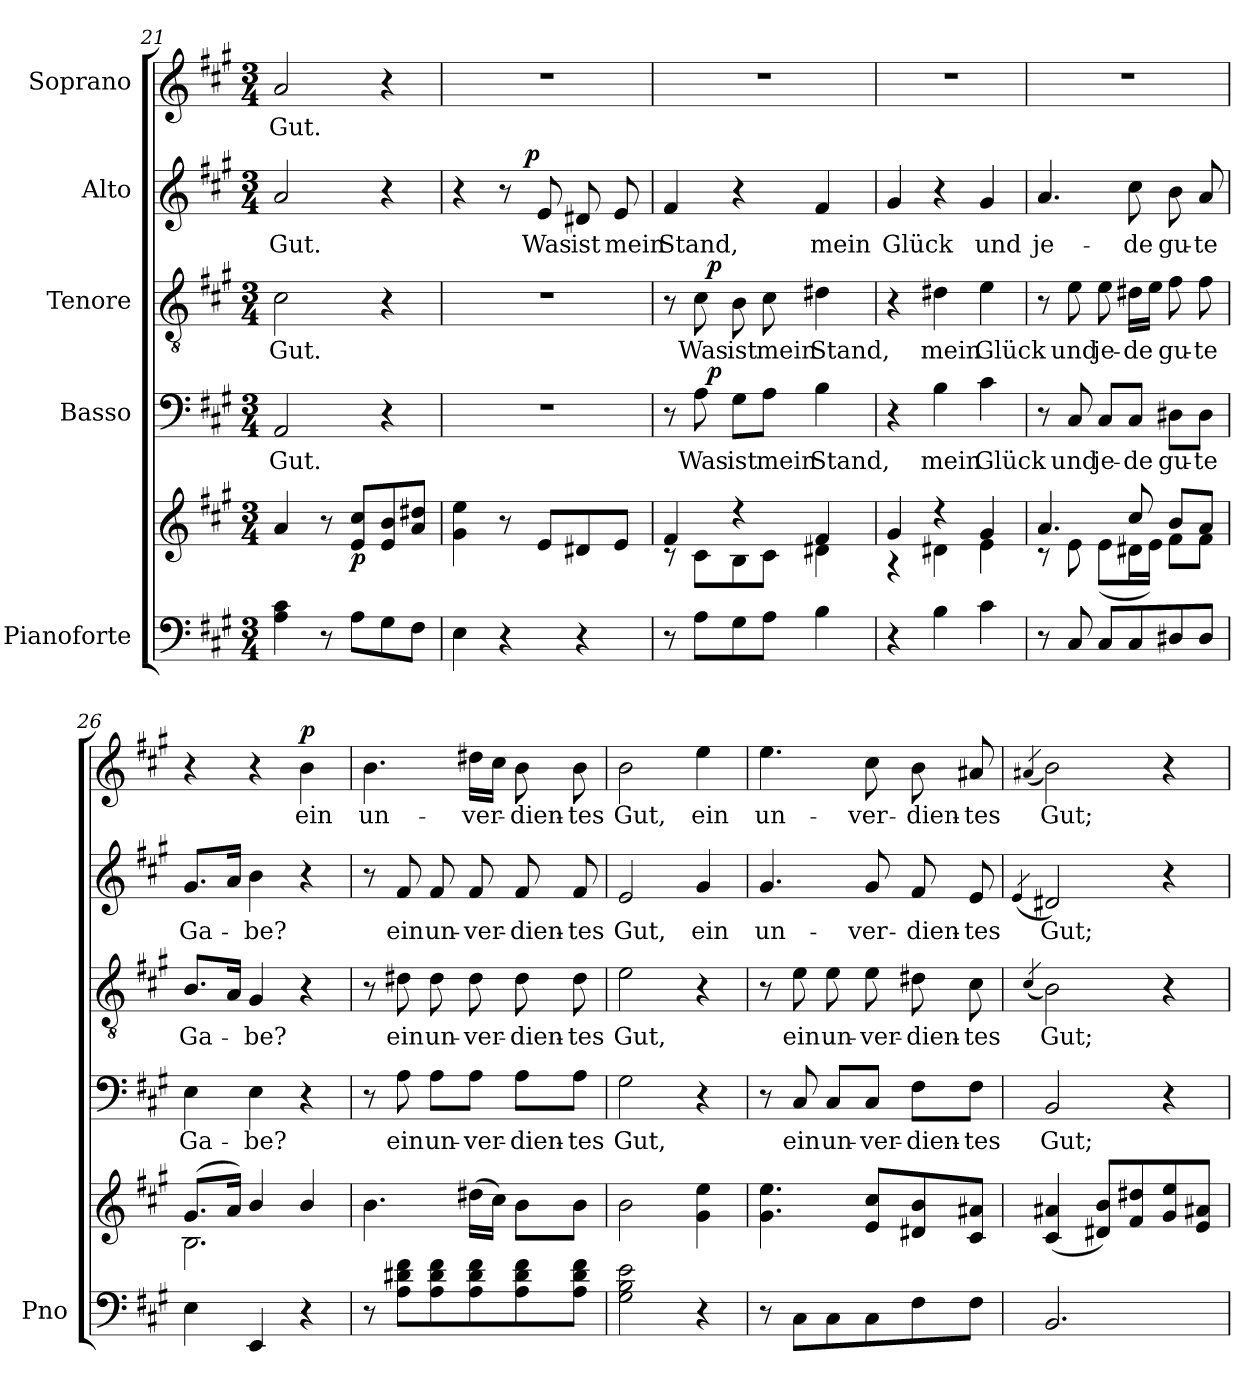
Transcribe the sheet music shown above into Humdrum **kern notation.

**kern	**kern	**dynam	**kern	**text	**dynam	**kern	**text	**dynam	**kern	**text	**dynam	**kern	**text	**dynam
*part5	*part5	*part5	*part4	*part4	*part4	*part3	*part3	*part3	*part2	*part2	*part2	*part1	*part1	*part1
*staff6	*staff5	*staff5/6	*staff4	*staff4	*staff4	*staff3	*staff3	*staff3	*staff2	*staff2	*staff2	*staff1	*staff1	*staff1
*I"Pianoforte	*	*	*I"Basso	*	*	*I"Tenore	*	*	*I"Alto	*	*	*I"Soprano	*	*
*I'Pno	*	*	*	*	*	*	*	*	*	*	*	*	*	*
!!LO:PB:g=z
*clefF4	*clefG2	*	*clefF4	*	*	*clefGv2	*	*	*clefG2	*	*	*clefG2	*	*
*k[f#c#g#]	*k[f#c#g#]	*	*k[f#c#g#]	*	*	*k[f#c#g#]	*	*	*k[f#c#g#]	*	*	*k[f#c#g#]	*	*
*A:	*A:	*	*A:	*	*	*A:	*	*	*A:	*	*	*A:	*	*
*M3/4	*M3/4	*	*M3/4	*	*	*M3/4	*	*	*M3/4	*	*	*M3/4	*	*
=21	=21	=21	=21	=21	=21	=21	=21	=21	=21	=21	=21	=21	=21	=21
!	!	!	!	!LO:LY:b	!	!	!LO:LY:b	!	!	!LO:LY:b	!	!	!LO:LY:b	!
4A\ 4c#\	4a/	.	2AA/	Gut.	.	2c#\	Gut.	.	2a/	Gut.	.	2a/	Gut.	.
8r	8r	.	.	.	.	.	.	.	.	.	.	.	.	.
!	!	!LO:DY:b	!	!	!	!	!	!	!	!	!	!	!	!
8A\L	8e/ 8cc#/L	p	.	.	.	.	.	.	.	.	.	.	.	.
8G#\	8e/ 8b/	.	4r	.	.	4r	.	.	4r	.	.	4r	.	.
8F#\J	8a/ 8dd#X/J	.	.	.	.	.	.	.	.	.	.	.	.	.
=22	=22	=22	=22	=22	=22	=22	=22	=22	=22	=22	=22	=22	=22	=22
!	!	!	!LO:N:vis=1	!	!	!LO:N:vis=1	!	!	!	!	!	!LO:N:vis=1	!	!
*	*	*	*	*	*	*	*	*	*^	*	*	*	*	*
4E\	4g#\ 4ee\	.	2.r	.	.	2.r	.	.	4r	4ryy	.	.	2.r	.	.
4r	8r	.	.	.	.	.	.	.	8r	16.ryy	.	.	.	.	.
!	!	!	!	!	!	!	!	!	!	!	!	!LO:DY:a	!	!	!
.	.	.	.	.	.	.	.	.	.	4ryy	.	p	.	.	.
!	!	!	!	!	!	!	!	!	!	!	!LO:LY:b	!	!	!	!
.	8e/L	.	.	.	.	.	.	.	8e/	.	Was	.	.	.	.
!	!	!	!	!	!	!	!	!	!	!	!LO:LY:b	!	!	!	!
4r	8d#X/	.	.	.	.	.	.	.	8d#X/	.	ist	.	.	.	.
.	.	.	.	.	.	.	.	.	.	8ryy	.	.	.	.	.
!	!	!	!	!	!	!	!	!	!	!	!LO:LY:b	!	!	!	!
.	8e/J	.	.	.	.	.	.	.	8e/	.	mein	.	.	.	.
.	.	.	.	.	.	.	.	.	.	32ryy	.	.	.	.	.
=23	=23	=23	=23	=23	=23	=23	=23	=23	=23	=23	=23	=23	=23	=23	=23
*	*^	*	*	*	*	*	*	*	*	*	*	*	*	*	*
!	!	!	!	!	!	!	!	!	!	!	!	!LO:LY:b	!	!LO:N:vis=1	!	!
*	*	*	*	*^	*	*	*^	*	*	*v	*v	*	*	*	*	*
8r	4f#/	8rB	.	8r	8ryy	.	.	8r	8ryy	.	.	4f#/	Stand,	.	2.r	.	.
!	!	!	!	!	!	!LO:LY:b	!	!	!	!LO:LY:b	!	!	!	!	!	!	!
8A\L	.	8c#\L	.	8A\	32ryy	Was	.	8c#\	32ryy	Was	.	.	.	.	.	.	.
!	!	!	!	!	!	!	!LO:DY:a	!	!	!	!LO:DY:a	!	!	!	!	!	!
.	.	.	.	.	2ryy	.	p	.	2ryy	.	p	.	.	.	.	.	.
!	!	!	!	!	!	!LO:LY:b	!	!	!	!LO:LY:b	!	!	!	!	!	!	!
8G#\	4r	8B\	.	8G#\L	.	ist	.	8B\	.	ist	.	4r	.	.	.	.	.
!	!	!	!	!	!	!LO:LY:b	!	!	!	!LO:LY:b	!	!	!	!	!	!	!
8A\J	.	8c#\J	.	8A\J	.	mein	.	8c#\	.	mein	.	.	.	.	.	.	.
!	!	!	!	!	!	!LO:LY:b	!	!	!	!LO:LY:b	!	!	!LO:LY:b	!	!	!	!
4B\	4f#/	4d#X\	.	4B\	.	Stand,	.	4d#X\	.	Stand,	.	4f#/	mein	.	.	.	.
.	.	.	.	.	16.ryy	.	.	.	16.ryy	.	.	.	.	.	.	.	.
=24	=24	=24	=24	=24	=24	=24	=24	=24	=24	=24	=24	=24	=24	=24	=24	=24	=24
!	!	!	!	!	!	!	!	!	!	!	!	!	!LO:LY:b	!	!LO:N:vis=1	!	!
*	*	*	*	*v	*v	*	*	*	*	*	*	*	*	*	*	*	*
*	*	*	*	*	*	*	*v	*v	*	*	*	*	*	*	*	*
4r	4g#/	4rA	.	4r	.	.	4r	.	.	4g#/	Glück	.	2.r	.	.
!	!	!	!	!	!LO:LY:b	!	!	!LO:LY:b	!	!	!	!	!	!	!
4B\	4r	4d#X\	.	4B\	mein	.	4d#X\	mein	.	4r	.	.	.	.	.
!	!	!	!	!	!LO:LY:b	!	!	!LO:LY:b	!	!	!LO:LY:b	!	!	!	!
4c#\	4g#/	4e\	.	4c#\	Glück	.	4e\	Glück	.	4g#/	und	.	.	.	.
!!LO:LB:g=z
=25	=25	=25	=25	=25	=25	=25	=25	=25	=25	=25	=25	=25	=25	=25	=25
!	!	!	!	!	!	!	!	!	!	!	!LO:LY:b	!	!	!	!
8r	4.a/	8rc	.	8r	.	.	8r	.	.	4.a/	je-	.	2.r	.	.
!	!	!	!	!	!LO:LY:b	!	!	!LO:LY:b	!	!	!	!	!	!	!
8C#/	.	8e\	.	8C#/	und	.	8e\	und	.	.	.	.	.	.	.
!	!	!	!	!	!LO:LY:b	!	!	!LO:LY:b	!	!	!	!	!	!	!
8C#/L	.	(<8e\L	.	8C#/L	je-	.	8e\	je-	.	.	.	.	.	.	.
!	!	!	!	!	!LO:LY:b	!	!	!LO:LY:b	!	!	!LO:LY:b	!	!	!	!
8C#/	8cc#/	16d#X\L	.	8C#/J	-de	.	16d#X\LL	-de	.	8cc#\	-de	.	.	.	.
.	.	16e\JJ)	.	.	.	.	16e\JJ	.	.	.	.	.	.	.	.
!	!	!	!	!	!LO:LY:b	!	!	!LO:LY:b	!	!	!LO:LY:b	!	!	!	!
8D#X/	8b/L	8f#\L	.	8D#X\L	gu-	.	8f#\	gu-	.	8b\	gu-	.	.	.	.
!	!	!	!	!	!LO:LY:b	!	!	!LO:LY:b	!	!	!LO:LY:b	!	!	!	!
8D#/J	8a/J	8f#\J	.	8D#\J	-te	.	8f#\	-te	.	8a/	-te	.	.	.	.
=26	=26	=26	=26	=26	=26	=26	=26	=26	=26	=26	=26	=26	=26	=26	=26
!	!	!	!	!	!LO:LY:b	!	!	!LO:LY:b	!	!	!LO:LY:b	!	!	!	!
4E\	(>8.g#/L	2.B\	.	4E\	Ga-	.	8.B/L	Ga-	.	8.g#/L	Ga-	.	4r	.	.
.	16a/Jk)	.	.	.	.	.	16A/Jk	.	.	16a/Jk	.	.	.	.	.
!	!	!	!	!	!LO:LY:b	!	!	!LO:LY:b	!	!	!LO:LY:b	!	!	!	!
4EE/	4b/	.	.	4E\	-be?	.	4G#/	-be?	.	4b\	-be?	.	4r	.	.
!	!	!	!	!	!	!	!	!	!	!	!	!	!	!LO:LY:b	!LO:DY:a
4r	4b/	.	.	4r	.	.	4r	.	.	4r	.	.	4b\	ein	p
*	*v	*v	*	*	*	*	*	*	*	*	*	*	*	*	*
=27	=27	=27	=27	=27	=27	=27	=27	=27	=27	=27	=27	=27	=27	=27
!	!	!	!	!	!	!	!	!	!	!	!	!	!LO:LY:b	!
8r	4.b\	.	8r	.	.	8r	.	.	8r	.	.	4.b\	un-	.
!	!	!	!	!LO:LY:b	!	!	!LO:LY:b	!	!	!LO:LY:b	!	!	!	!
8A\ 8d#X\ 8f#\L	.	.	8A\	ein	.	8d#X\	ein	.	8f#/	ein	.	.	.	.
!	!	!	!	!LO:LY:b	!	!	!LO:LY:b	!	!	!LO:LY:b	!	!	!	!
8A\ 8d#\ 8f#\	.	.	8A\L	un-	.	8d#\	un-	.	8f#/	un-	.	.	.	.
!	!	!	!	!LO:LY:b	!	!	!LO:LY:b	!	!	!LO:LY:b	!	!	!LO:LY:b	!
8A\ 8d#\ 8f#\	(<16dd#X\LL	.	8A\J	-ver-	.	8d#\	-ver-	.	8f#/	-ver-	.	16dd#X\LL	-ver-	.
.	16cc#\JJ)	.	.	.	.	.	.	.	.	.	.	16cc#\JJ	.	.
!	!	!	!	!LO:LY:b	!	!	!LO:LY:b	!	!	!LO:LY:b	!	!	!LO:LY:b	!
8A\ 8d#\ 8f#\	8b\L	.	8A\L	-dien-	.	8d#\	-dien-	.	8f#/	-dien-	.	8b\	-dien-	.
!	!	!	!	!LO:LY:b	!	!	!LO:LY:b	!	!	!LO:LY:b	!	!	!LO:LY:b	!
8A\ 8d#\ 8f#\J	8b\J	.	8A\J	-tes	.	8d#\	-tes	.	8f#/	-tes	.	8b\	-tes	.
=28	=28	=28	=28	=28	=28	=28	=28	=28	=28	=28	=28	=28	=28	=28
!	!	!	!	!LO:LY:b	!	!	!LO:LY:b	!	!	!LO:LY:b	!	!	!LO:LY:b	!
2G#\ 2B\ 2e\	2b\	.	2G#\	Gut,	.	2e\	Gut,	.	2e/	Gut,	.	2b\	Gut,	.
!	!	!	!	!	!	!	!	!	!	!LO:LY:b	!	!	!LO:LY:b	!
4r	4g#\ 4ee\	.	4r	.	.	4r	.	.	4g#/	ein	.	4ee\	ein	.
!!LO:PB:g=z
=29	=29	=29	=29	=29	=29	=29	=29	=29	=29	=29	=29	=29	=29	=29
!	!	!	!	!	!	!	!	!	!	!LO:LY:b	!	!	!LO:LY:b	!
8r	4.g#\ 4.ee\	.	8r	.	.	8r	.	.	4.g#/	un-	.	4.ee\	un-	.
!	!	!	!	!LO:LY:b	!	!	!LO:LY:b	!	!	!	!	!	!	!
8C#\L	.	.	8C#/	ein	.	8e\	ein	.	.	.	.	.	.	.
!	!	!	!	!LO:LY:b	!	!	!LO:LY:b	!	!	!	!	!	!	!
8C#\	.	.	8C#/L	un-	.	8e\	un-	.	.	.	.	.	.	.
!	!	!	!	!LO:LY:b	!	!	!LO:LY:b	!	!	!LO:LY:b	!	!	!LO:LY:b	!
8C#\	8e/ 8cc#/L	.	8C#/J	-ver-	.	8e\	-ver-	.	8g#/	-ver-	.	8cc#\	-ver-	.
!	!	!	!	!LO:LY:b	!	!	!LO:LY:b	!	!	!LO:LY:b	!	!	!LO:LY:b	!
8F#\	8d#X/ 8b/	.	8F#\L	-dien-	.	8d#X\	-dien-	.	8f#/	-dien-	.	8b\	-dien-	.
!	!	!	!	!LO:LY:b	!	!	!LO:LY:b	!	!	!LO:LY:b	!	!	!LO:LY:b	!
8F#\J	8c#/ 8a#X/J	.	8F#\J	-tes	.	8c#\	-tes	.	8e/	-tes	.	8a#X/	-tes	.
=30	=30	=30	=30	=30	=30	=30	=30	=30	=30	=30	=30	=30	=30	=30
.	.	.	.	.	.	(<4qc#/	.	.	(>4qe/	.	.	(<4qa#X/	.	.
!	!	!	!	!LO:LY:b	!	!	!LO:LY:b	!	!	!LO:LY:b	!	!	!LO:LY:b	!
2.BB/	(<4c#/ 4a#X/	.	2BB/	Gut;	.	2B\)	Gut;	.	2d#X/)	Gut;	.	2b\)	Gut;	.
.	8d#X/ 8b/L)	.	.	.	.	.	.	.	.	.	.	.	.	.
.	8f#/ 8dd#X/	.	.	.	.	.	.	.	.	.	.	.	.	.
.	8g#/ 8ee/	.	4r	.	.	4r	.	.	4r	.	.	4r	.	.
.	8e/ 8a#X/J	.	.	.	.	.	.	.	.	.	.	.	.	.
=	=	=	=	=	=	=	=	=	=	=	=	=	=	=
*-	*-	*-	*-	*-	*-	*-	*-	*-	*-	*-	*-	*-	*-	*-
